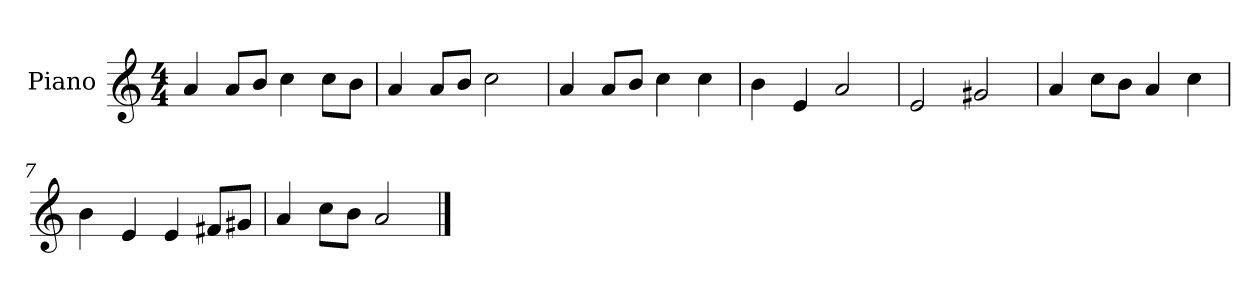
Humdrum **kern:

**kern
*part1
*staff1
*I"Piano
*I'P-no
*clefG2
*k[]
*M4/4
*MM90
=1
4a/
8a/L
8b/J
4cc\
8cc\L
8b\J
=2
4a/
8a/L
8b/J
2cc\
=3
4a/
8a/L
8b/J
4cc\
4cc\
=4
4b\
4e/
2a/
=5
2e/
2g#X/
=6
4a/
8cc\L
8b\J
4a/
4cc\
=7
4b\
4e/
4e/
8f#X/L
8g#X/J
!!LO:LB:g=z
=8
4a/
8cc\L
8b\J
2a/
==
*-
